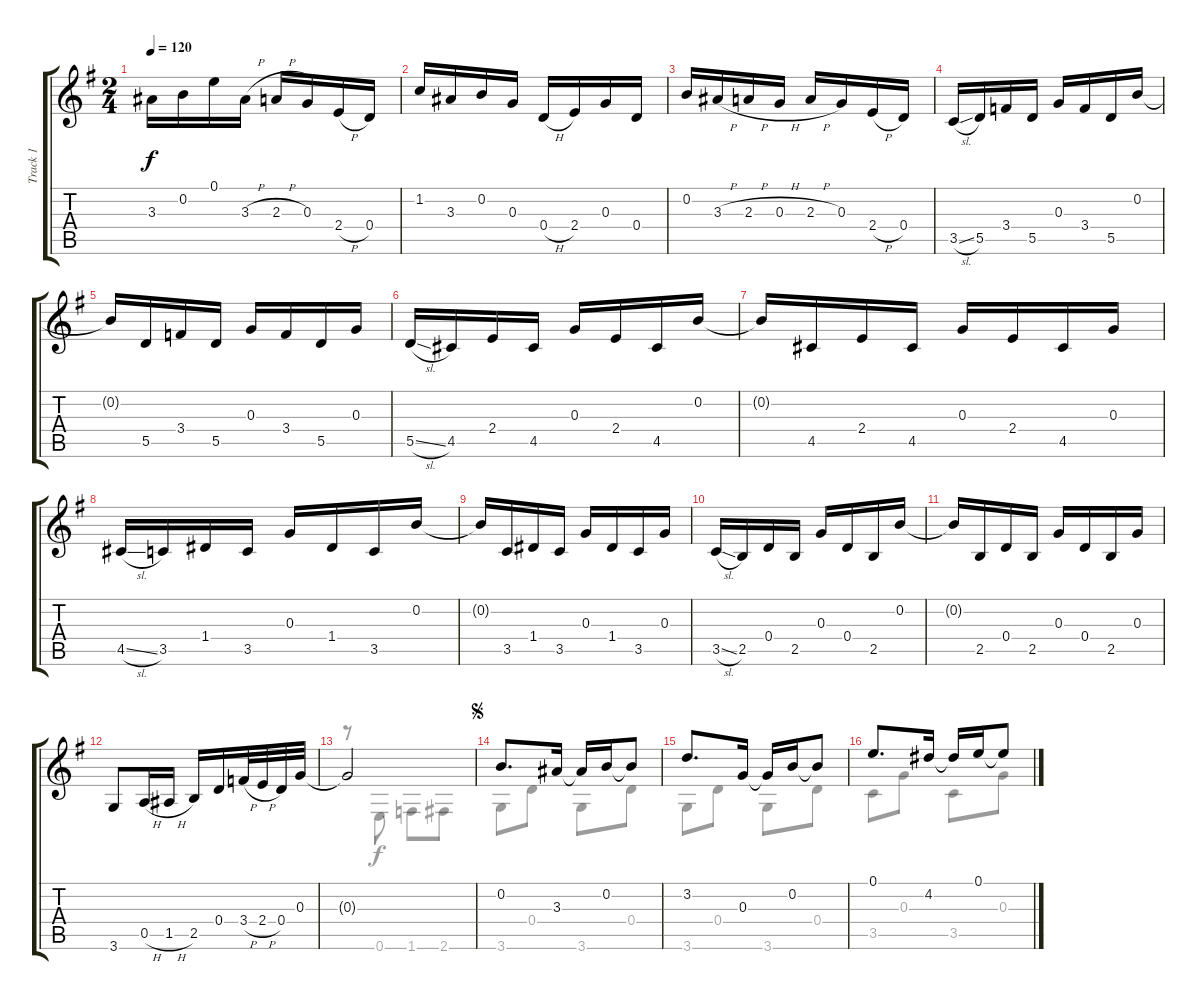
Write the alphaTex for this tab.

\track ("Track 1" "Track 1") {instrument acousticguitarsteel}
\staff {score tabs}
\tuning (E4 B3 G3 D3 A2 E2) {hide}
\voice
\ts (2 4)
\tempo 120
\clef g2
\ks g
3.3.16{dy f} 0.2.16 0.1.16 3.3{h}.16 2.3{h}.16 0.3.16 2.4{h}.16 0.4.16 |
1.2.16 3.3.16 0.2.16 0.3.16 0.4{h}.16 2.4.16 0.3.16 0.4.16 |
0.2.16 3.3{h}.16 2.3{h}.16 0.3{h}.16 2.3{h}.16 0.3.16 2.4{h}.16 0.4.16 |
3.5{sl}.16 5.5.16 3.4.16 5.5.16 0.3.16 3.4.16 5.5.16 0.2.16 |
0.2{t}.16 5.5.16 3.4.16 5.5.16 0.3.16 3.4.16 5.5.16 0.3.16 |
5.5{sl}.16 4.5.16 2.4.16 4.5.16 0.3.16 2.4.16 4.5.16 0.2.16 |
0.2{t}.16 4.5.16 2.4.16 4.5.16 0.3.16 2.4.16 4.5.16 0.3.16 |
4.5{sl}.16 3.5.16 1.4.16 3.5.16 0.3.16 1.4.16 3.5.16 0.2.16 |
0.2{t}.16 3.5.16 1.4.16 3.5.16 0.3.16 1.4.16 3.5.16 0.3.16 |
3.5{sl}.16 2.5.16 0.4.16 2.5.16 0.3.16 0.4.16 2.5.16 0.2.16 |
0.2{t}.16 2.5.16 0.4.16 2.5.16 0.3.16 0.4.16 2.5.16 0.3.16 |
3.6.8 0.5{h}.16 1.5{h}.16 2.5.16 0.4.16 3.4{h}.32 2.4{h}.32 0.4.32 0.3.32 |
0.3{t}.2 |
\jump segno
0.2.8{d} 3.3.16 3.3{t}.16 0.2.16 0.2{t}.8 |
3.2.8{d} 0.3.16 0.3{t}.16 0.2.16 0.2{t}.8 |
0.1.8{d} 4.2.16 4.2{t}.16 0.1.16 0.1{t}.8
\voice
\clef g2
\ottava regular
\simile none
\ks g
|
|
|
|
|
|
|
|
|
|
|
|
r.8 0.6.8 1.6.8 2.6.8 |
3.6.8 0.4.8 3.6.8 0.4.8 |
3.6.8 0.4.8 3.6.8 0.4.8 |
3.5.8 0.3.8 3.5.8 0.3.8
